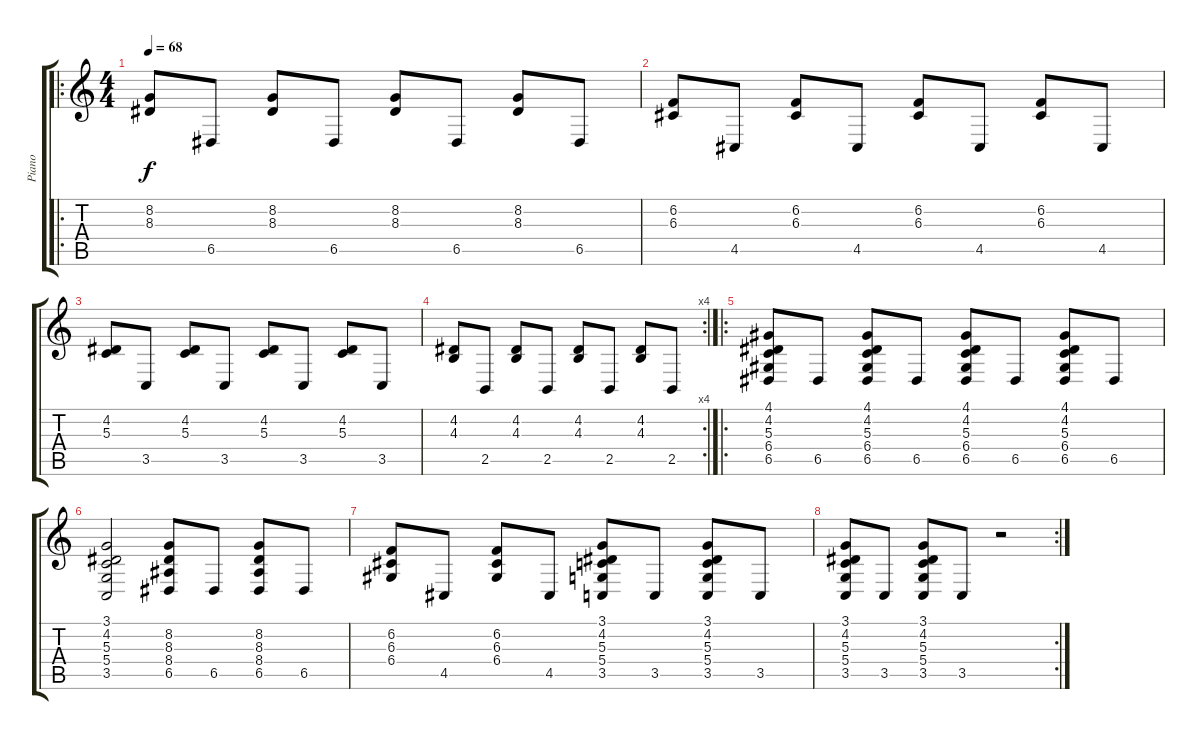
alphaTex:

\track ("Piano" "Piano") {instrument acousticgrandpiano}
\staff {score tabs}
\tuning (E4 B3 G3 D3 A2 E2) {hide}
\ro
\ts (4 4)
\tempo 68
\clef g2
\ks c
(8.2 8.3).8{dy f instrument acousticgrandpiano} 6.5.8 (8.2 8.3).8 6.5.8 (8.2 8.3).8 6.5.8 (8.2 8.3).8 6.5.8 |
(6.2 6.3).8 4.5.8 (6.2 6.3).8 4.5.8 (6.2 6.3).8 4.5.8 (6.2 6.3).8 4.5.8 |
(4.2 5.3).8 3.5.8 (4.2 5.3).8 3.5.8 (4.2 5.3).8 3.5.8 (4.2 5.3).8 3.5.8 |
\rc 4
(4.2 4.3).8 2.5.8 (4.2 4.3).8 2.5.8 (4.2 4.3).8 2.5.8 (4.2 4.3).8 2.5.8 |
\ro
(4.1 4.2 5.3 6.4 6.5).8 6.5.8 (4.1 4.2 5.3 6.4 6.5).8 6.5.8 (4.1 4.2 5.3 6.4 6.5).8 6.5.8 (4.1 4.2 5.3 6.4 6.5).8 6.5.8 |
(3.1 4.2 5.3 5.4 3.5).2 (8.2 8.3 8.4 6.5).8 6.5.8 (8.2 8.3 8.4 6.5).8 6.5.8 |
(6.2 6.3 6.4).8 4.5.8 (6.2 6.3 6.4).8 4.5.8 (3.1 4.2 5.3 5.4 3.5).8 3.5.8 (3.1 4.2 5.3 5.4 3.5).8 3.5.8 |
\rc 2
(3.1 4.2 5.3 5.4 3.5).8 3.5.8 (3.1 4.2 5.3 5.4 3.5).8 3.5.8 r.2
